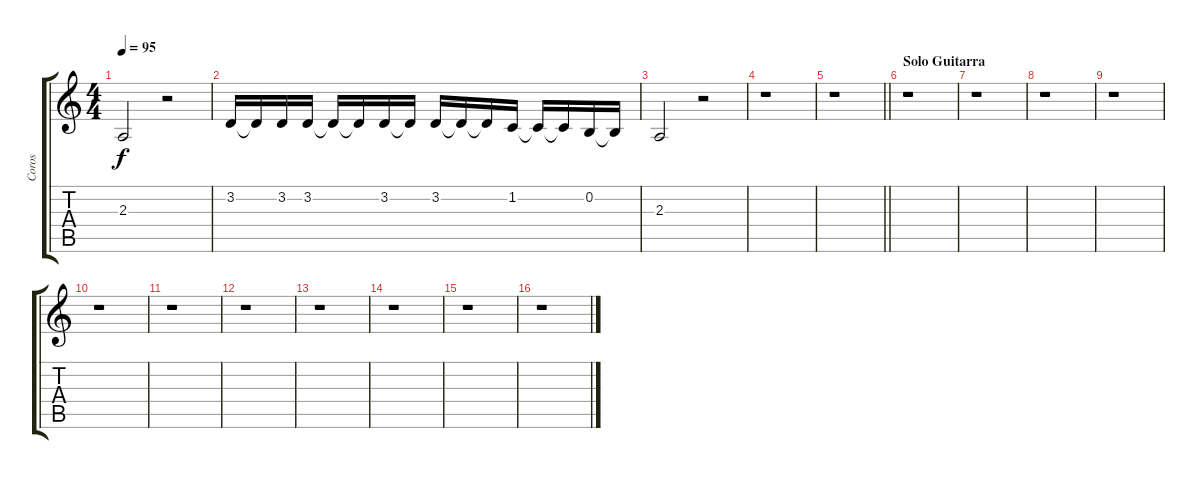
\track ("Coros" "Coros") {instrument cello}
\staff {score tabs}
\tuning (E4 B3 G3 D3 A2 E2) {hide}
\ts (4 4)
\tempo 95
\clef g2
\ks c
2.3.2{dy f} r.2 |
3.2.16 3.2{t}.16 3.2.16 3.2.16 3.2{t}.16 3.2{t}.16 3.2.16 3.2{t}.16 3.2.16 3.2{t}.16 3.2{t}.16 1.2.16 1.2{t}.16 1.2{t}.16 0.2.16 0.2{t}.16 |
2.3.2 r.2 |
r.1 |
\barLineRight lightlight
r.1 |
\section ("" "Solo Guitarra")
r.1 |
r.1 |
r.1 |
r.1 |
r.1 |
r.1 |
r.1 |
r.1 |
r.1 |
r.1 |
r.1
